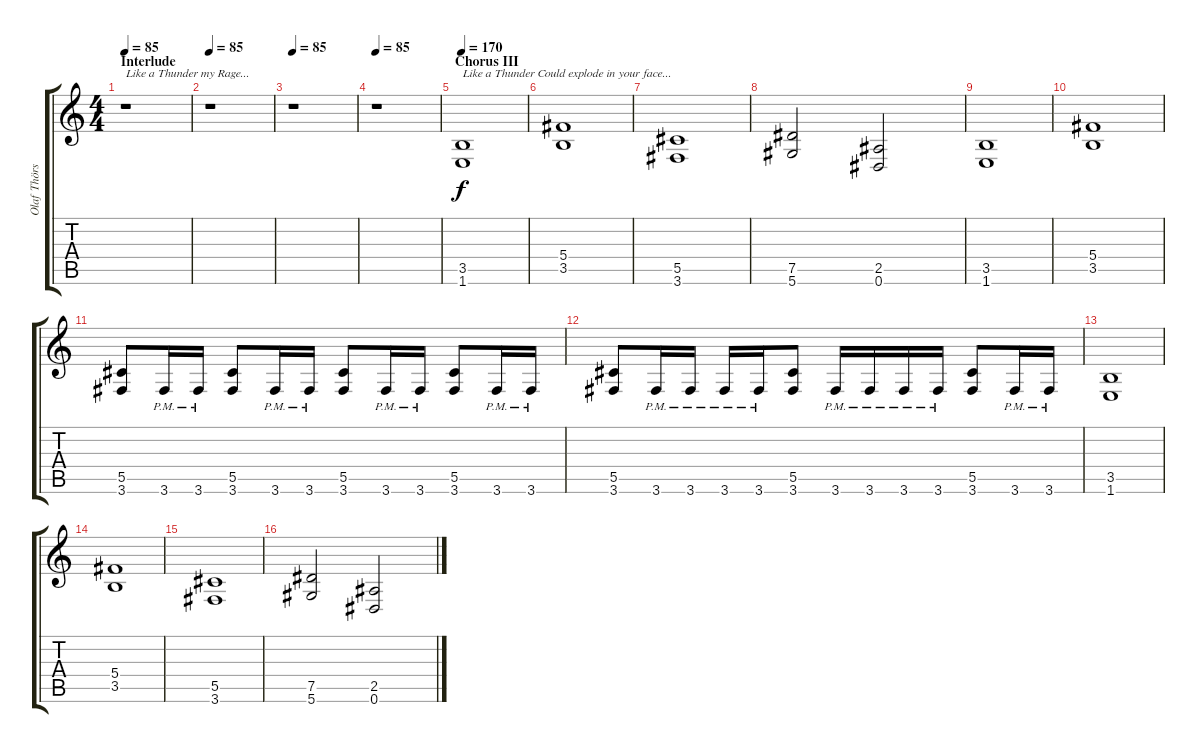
\track ("Olaf Thörsen" "Olaf Thörs") {instrument distortionguitar}
\staff {score tabs}
\tuning (Eb4 Bb3 Gb3 Db3 Ab2 Eb2) {hide}
\ts (4 4)
\section ("" "Interlude")
\tempo 85
\clef g2
\ks c
r.1{txt "Like a Thunder my Rage..." dy f} |
\tempo 85
r.1 |
\tempo 85
r.1 |
\tempo 85
r.1 |
\section ("" "Chorus III")
\tempo 170
(3.5 1.6).1{txt "Like a Thunder Could explode in your face..." volume 16} |
(5.4 3.5).1 |
(5.5 3.6).1 |
(7.5 5.6).2 (2.5 0.6).2 |
(3.5 1.6).1 |
(5.4 3.5).1 |
(5.5 3.6).8 3.6{pm}.16 3.6{pm}.16 (5.5 3.6).8 3.6{pm}.16 3.6{pm}.16 (5.5 3.6).8 3.6{pm}.16 3.6{pm}.16 (5.5 3.6).8 3.6{pm}.16 3.6{pm}.16 |
(5.5 3.6).8 3.6{pm}.16 3.6{pm}.16 3.6{pm}.16 3.6{pm}.16 (5.5 3.6).8 3.6{pm}.16 3.6{pm}.16 3.6{pm}.16 3.6{pm}.16 (5.5 3.6).8 3.6{pm}.16 3.6{pm}.16 |
(3.5 1.6).1 |
(5.4 3.5).1 |
(5.5 3.6).1 |
(7.5 5.6).2 (2.5 0.6).2
